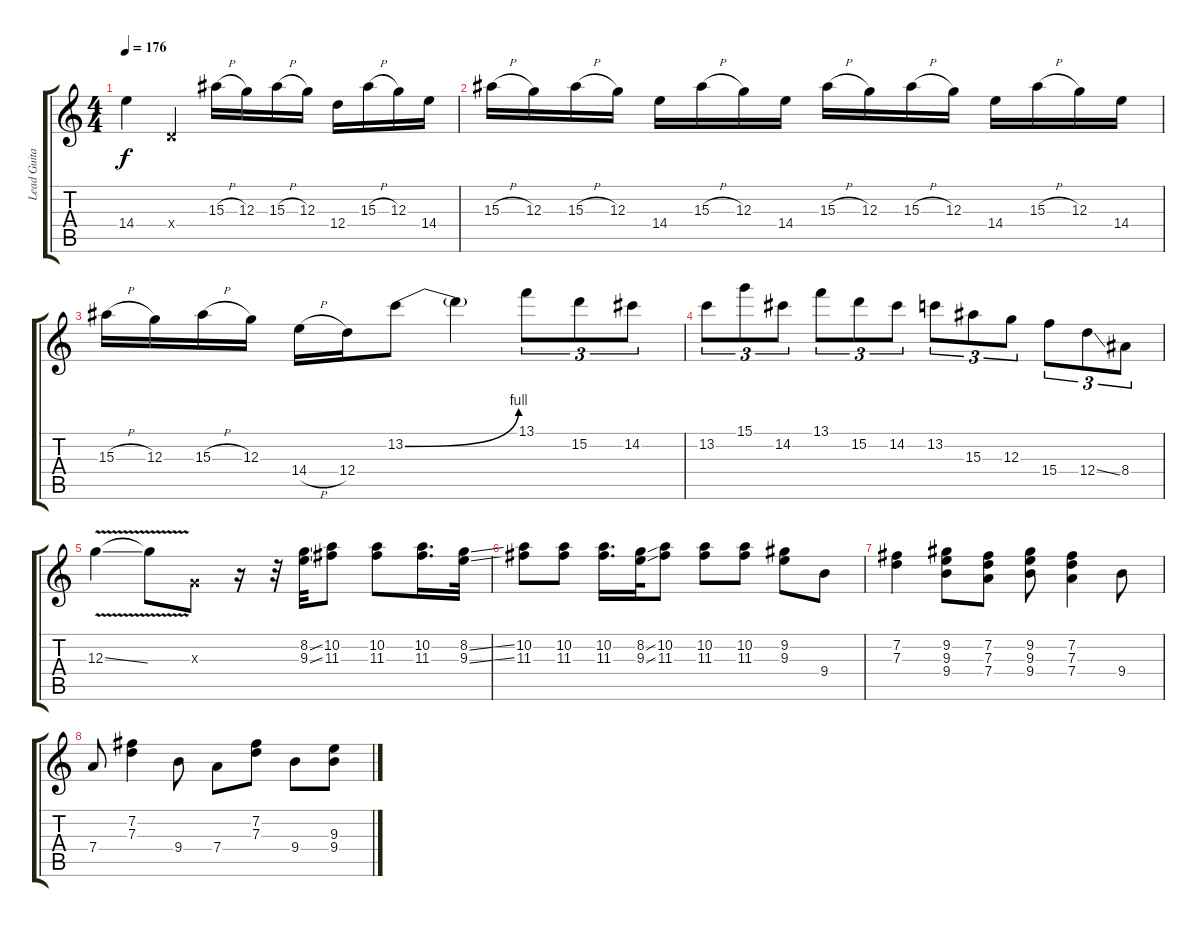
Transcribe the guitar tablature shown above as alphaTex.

\track ("Lead Guitar" "Lead Guita") {instrument distortionguitar}
\staff {score tabs}
\tuning (E4 B3 G3 D3 A2 E2) {hide}
\ts (4 4)
\tempo 176
\clef g2
\ks c
14.4{t}.4{dy f} 0.4{x}.4 15.3{h}.16 12.3.16 15.3{h}.16 12.3.16 12.4.16 15.3{h}.16 12.3.16 14.4.16 |
15.3{h}.16 12.3.16 15.3{h}.16 12.3.16 14.4.16 15.3{h}.16 12.3.16 14.4.16 15.3{h}.16 12.3.16 15.3{h}.16 12.3.16 14.4.16 15.3{h}.16 12.3.16 14.4.16 |
15.3{h}.16 12.3.16 15.3{h}.16 12.3.16 14.4{h}.16 12.4.16 13.2{be (bend 0 0 60 4)}.8 13.2{t}.4 13.1.8{tu (3 2)} 15.2.8{tu (3 2)} 14.2.8{tu (3 2)} |
13.2.8{tu (3 2)} 15.1.8{tu (3 2)} 14.2.8{tu (3 2)} 13.1.8{tu (3 2)} 15.2.8{tu (3 2)} 14.2.8{tu (3 2)} 13.2.8{tu (3 2)} 15.3.8{tu (3 2)} 12.3.8{tu (3 2)} 15.4.8{tu (3 2)} 12.4{ss}.8{tu (3 2)} 8.4.8{tu (3 2)} |
12.3{v ss}.4 12.3{t}.8 0.3{x}.8 r.16 r.32 (8.2{ss} 9.3{ss}).32 (10.2 11.3).8 (10.2 11.3).8 (10.2 11.3).16{d} (8.2{ss} 9.3{ss}).32 |
(10.2 11.3).8 (10.2 11.3).8 (10.2 11.3).16{d} (8.2{ss} 9.3{ss}).32 (10.2 11.3).8 (10.2 11.3).8 (10.2 11.3).8 (9.2 9.3).8 9.4.8 |
(7.2 7.3).4 (9.2 9.3 9.4).8 (7.2 7.3 7.4).8 (9.2 9.3 9.4).8 (7.2 7.3 7.4).4 9.4.8 |
7.4.8 (7.2 7.3).4 9.4.8 7.4.8 (7.2 7.3).8 9.4.8 (9.3 9.4).8
